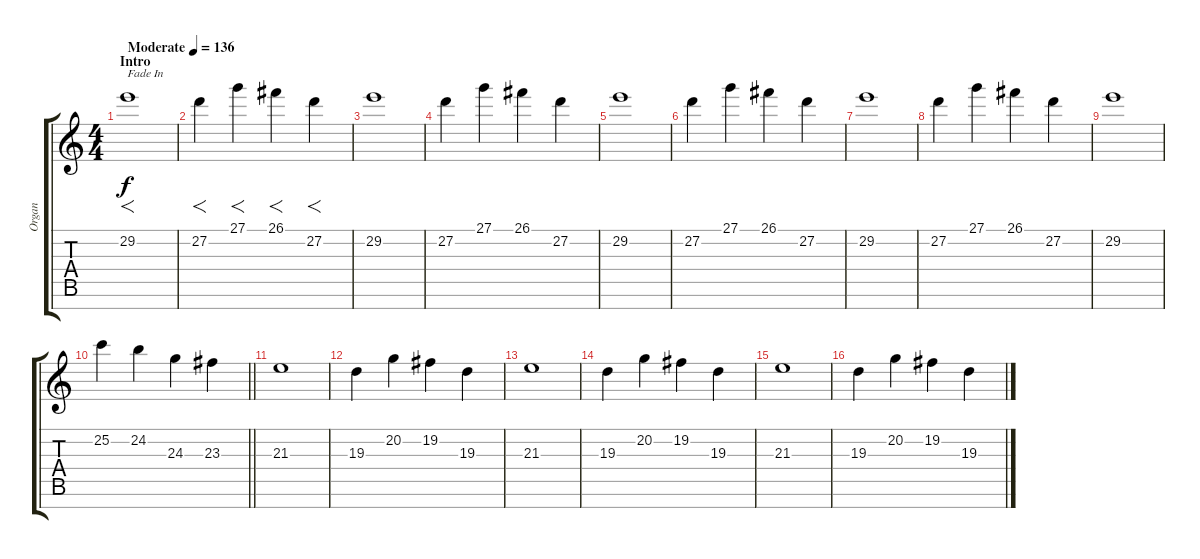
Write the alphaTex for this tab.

\track ("Organ" "Organ") {instrument churchorgan}
\staff {score tabs}
\tuning (E4 B3 G3 D3 A2 E2 B1) {hide}
\ts (4 4)
\section ("" "Intro")
\tempo (136 "Moderate")
\clef g2
\ks c
29.2.1{f txt "Fade In" dy f volume 0 instrument churchorgan} |
27.2.4{f} 27.1.4{f} 26.1.4{f} 27.2.4{f} |
29.2.1{volume 13} |
27.2.4 27.1.4 26.1.4 27.2.4 |
29.2.1 |
27.2.4 27.1.4 26.1.4 27.2.4 |
29.2.1 |
27.2.4 27.1.4 26.1.4 27.2.4 |
29.2.1 |
\barLineRight lightlight
25.2.4 24.2.4 24.3.4 23.3.4 |
21.3.1 |
19.3.4 20.2.4 19.2.4 19.3.4 |
21.3.1 |
19.3.4 20.2.4 19.2.4 19.3.4 |
21.3.1 |
19.3.4 20.2.4 19.2.4 19.3.4
